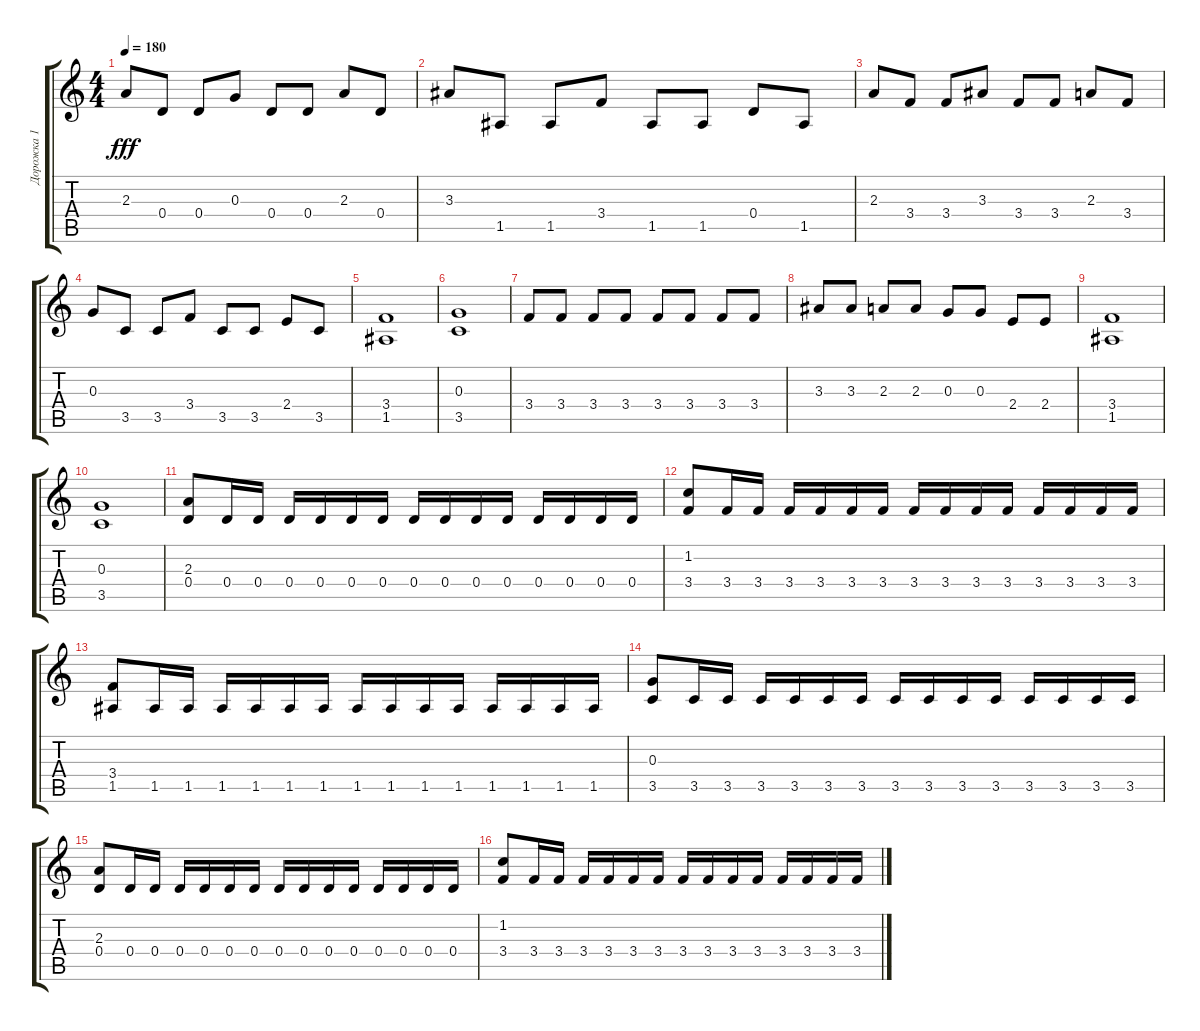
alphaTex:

\track ("Дорожка 1" "Дорожка 1") {instrument distortionguitar}
\staff {score tabs}
\tuning (E4 B3 G3 D3 A2 E2) {hide}
\ts (4 4)
\tempo 180
\clef g2
\ks c
2.3.8{dy fff} 0.4.8 0.4.8 0.3.8 0.4.8 0.4.8 2.3.8 0.4.8 |
3.3.8 1.5.8 1.5.8 3.4.8 1.5.8 1.5.8 0.4.8 1.5.8 |
2.3.8 3.4.8 3.4.8 3.3.8 3.4.8 3.4.8 2.3.8 3.4.8 |
0.3.8 3.5.8 3.5.8 3.4.8 3.5.8 3.5.8 2.4.8 3.5.8 |
(3.4 1.5).1 |
(0.3 3.5).1 |
3.4.8 3.4.8 3.4.8 3.4.8 3.4.8 3.4.8 3.4.8 3.4.8 |
3.3.8 3.3.8 2.3.8 2.3.8 0.3.8 0.3.8 2.4.8 2.4.8 |
(3.4 1.5).1 |
(0.3 3.5).1 |
(2.3 0.4).8 0.4.16 0.4.16 0.4.16 0.4.16 0.4.16 0.4.16 0.4.16 0.4.16 0.4.16 0.4.16 0.4.16 0.4.16 0.4.16 0.4.16 |
(1.2 3.4).8 3.4.16 3.4.16 3.4.16 3.4.16 3.4.16 3.4.16 3.4.16 3.4.16 3.4.16 3.4.16 3.4.16 3.4.16 3.4.16 3.4.16 |
(3.4 1.5).8 1.5.16 1.5.16 1.5.16 1.5.16 1.5.16 1.5.16 1.5.16 1.5.16 1.5.16 1.5.16 1.5.16 1.5.16 1.5.16 1.5.16 |
(0.3 3.5).8 3.5.16 3.5.16 3.5.16 3.5.16 3.5.16 3.5.16 3.5.16 3.5.16 3.5.16 3.5.16 3.5.16 3.5.16 3.5.16 3.5.16 |
(2.3 0.4).8 0.4.16 0.4.16 0.4.16 0.4.16 0.4.16 0.4.16 0.4.16 0.4.16 0.4.16 0.4.16 0.4.16 0.4.16 0.4.16 0.4.16 |
(1.2 3.4).8 3.4.16 3.4.16 3.4.16 3.4.16 3.4.16 3.4.16 3.4.16 3.4.16 3.4.16 3.4.16 3.4.16 3.4.16 3.4.16 3.4.16
